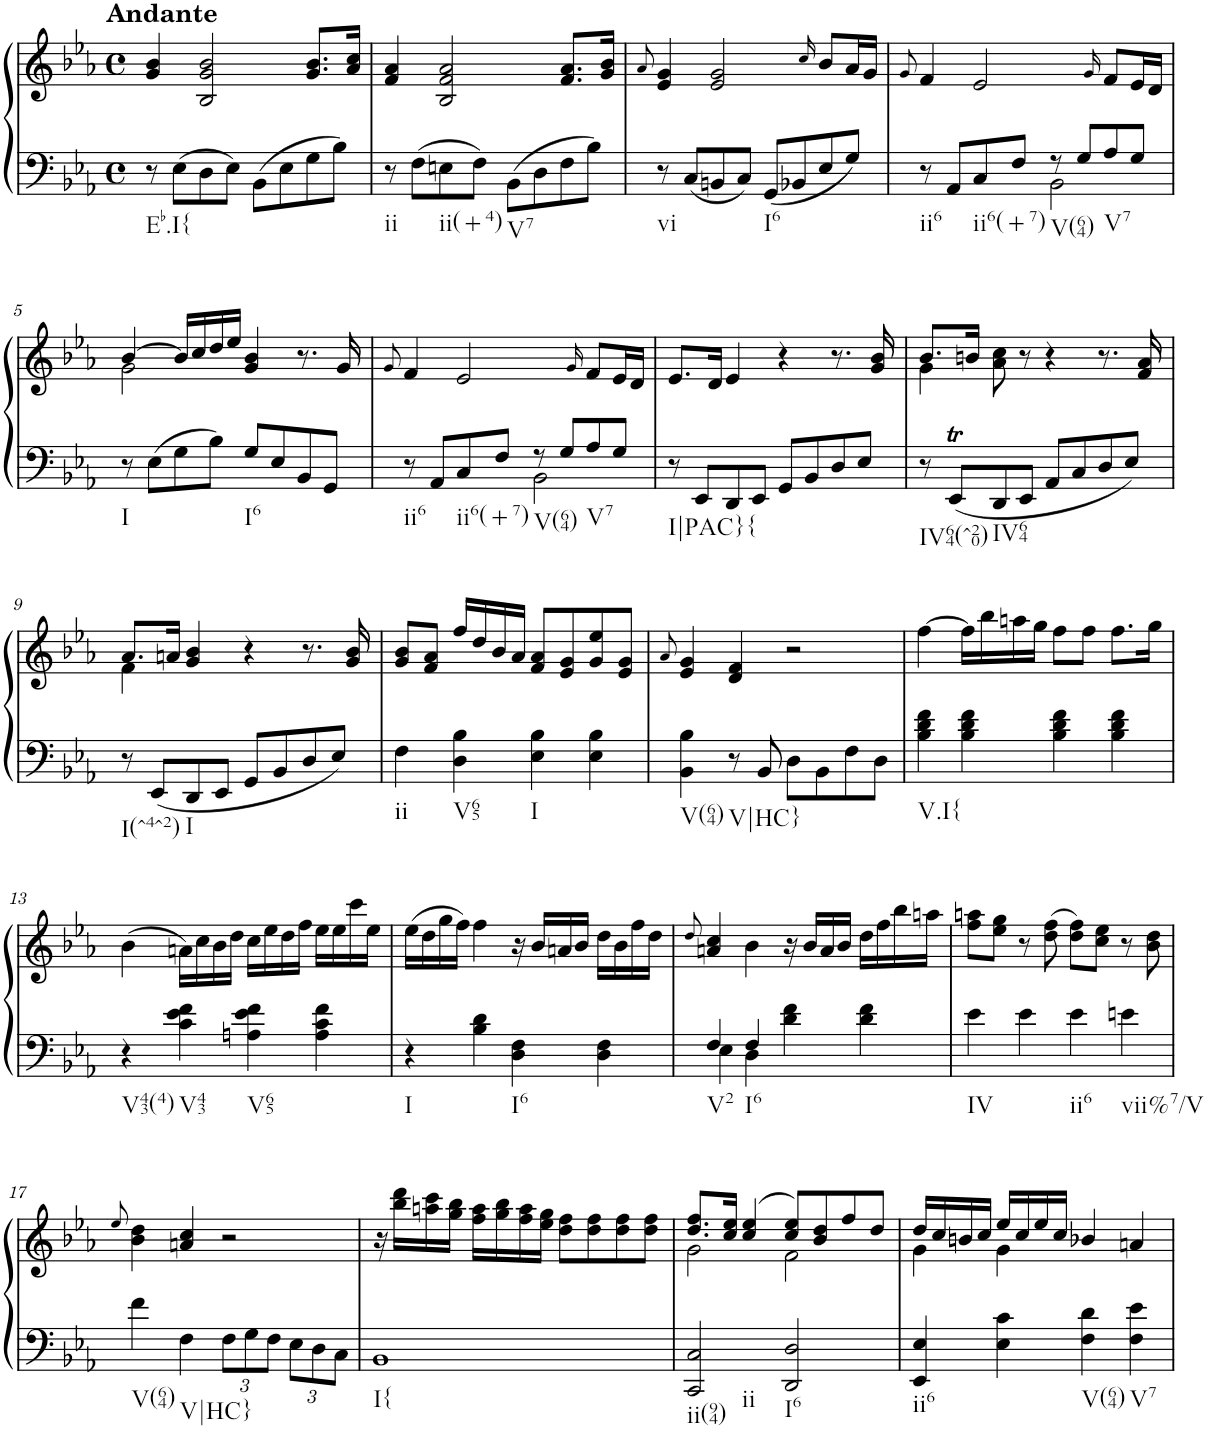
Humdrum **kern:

**kern	**kern
*part1	*part1
*staff2	*staff1
*I"Piano	*
*I'Pno.	*
*clefF4	*clefG2
*k[b-e-a-]	*k[b-e-a-]
*M4/4	*M4/4
*met(c)	*met(c)
=1	=1
!	!LO:TX:a:B:t=Andante
!LO:TX:b:t=Eb.I{	!
8r	4g/ 4b-/
8E-\L	.
8D\	2B-/ 2g/ 2b-/
8E-\J	.
8BB-\L	.
8E-\	.
8G\	8.g/ 8.b-/L
8B-\J	.
.	16a-/ 16cc/Jk
=2	=2
!LO:TX:b:t=ii	!
8r	4f/ 4a-/
8F\L	.
!LO:TX:b:t=ii(+4)	!
8En\	2B-/ 2f/ 2a-/
8F\J	.
!LO:TX:b:t=V7	!
8BB-\L	.
8D\	.
8F\	8.f/ 8.a-/L
8B-\J	.
.	16g/ 16b-/Jk
=3	=3
.	8qa-/
!LO:TX:b:t=vi	!
8r	4e-/ 4g/
8C/L	.
8BBn/	2e-/ 2g/
8C/J	.
!LO:TX:b:t=I6	!
8GG/L	.
8BB-X/	.
.	16qcc/
8E-/	8b-/L
8G/J	16a-/L
.	16g/JJ
=4	=4
.	8qg/
*^	*
!LO:TX:b:t=ii6	!	!
8r	2ryy	4f/
8AA-/L	.	.
!LO:TX:b:t=ii6(+7)	!	!
8C/	.	2e-/
8F/J	.	.
!LO:TX:b:t=V7	!	!
8r	2BB-\	.
8G/L	.	.
.	.	16qg/
!LO:TX:b:t=V(64)	!	!
8A-/	.	8f/L
8G/J	.	16e-/L
.	.	16d/JJ
*v	*v	*
!!LO:LB:g=z
=5	=5
*	*^
!LO:TX:b:t=I	!	!
8r	[4b-/	2g\
8E-\L	.	.
8G\	16b-/LL]	.
.	16cc/	.
8B-\J	16dd/	.
.	16ee-/JJ	.
!LO:TX:b:t=I6	!	!
8G/L	4g/ 4b-/	2ryy
8E-/	.	.
8BB-/	8.r	.
8GG/J	.	.
.	16g/	.
*	*v	*v
=6	=6
.	8qg/
*^	*
!LO:TX:b:t=ii6	!	!
8r	2ryy	4f/
8AA-/L	.	.
!LO:TX:b:t=ii6(+7)	!	!
8C/	.	2e-/
8F/J	.	.
!LO:TX:b:t=V7	!	!
8r	2BB-\	.
8G/L	.	.
.	.	16qg/
!LO:TX:b:t=V(64)	!	!
8A-/	.	8f/L
8G/J	.	16e-/L
.	.	16d/JJ
*v	*v	*
=7	=7
!LO:TX:b:t=I|PAC}{	!
8r	8.e-/L
8EE-/L	.
.	16d/Jk
8DD/	4e-/
8EE-/J	.
8GG/L	4r
8BB-/	.
8D/	8.r
8E-/J	.
.	16g/ 16b-/
=8	=8
*	*^
!LO:TX:b:t=IV64(^20)	!	!
8r	8.b-/L	4g\
8EE-T/L	.	.
.	16bn/Jk	.
!LO:TX:b:t=IV64	!	!
8DD/	8a-\ 8cc\	2.ryy
8EE-/J	8r	.
8AA-/L	4r	.
8C/	.	.
8D/	8.r	.
8E-/J	.	.
.	16f/ 16a-/	.
!!LO:LB:g=z	!!
=9	=9	=9
!LO:TX:b:t=I(^4^2)	!	!
8r	8.a-/L	4f\
8EE-/L	.	.
.	16an/Jk	.
!LO:TX:b:t=I	!	!
8DD/	4g/ 4b-/	2.ryy
8EE-/J	.	.
8GG/L	4r	.
8BB-/	.	.
8D/	8.r	.
8E-/J	.	.
.	16g/ 16b-/	.
*	*v	*v
=10	=10
!LO:TX:b:t=ii	!
4F\	8g/ 8b-/L
.	8f/ 8a-/J
!LO:TX:b:t=V65	!
4D\ 4B-\	16ff/LL
.	16dd/
.	16b-/
.	16a-/JJ
!LO:TX:b:t=I	!
4E-\ 4B-\	8f/ 8a-/L
.	8e-/ 8g/
4E-\ 4B-\	8g/ 8ee-/
.	8e-/ 8g/J
=11	=11
.	8qa-/
!LO:TX:b:t=V(64)	!
4BB-\ 4B-\	4e-/ 4g/
!LO:TX:b:t=V|HC}	!
8r	4d/ 4f/
8BB-/	.
8D\L	2r
8BB-\	.
8F\	.
8D\J	.
=12	=12
!LO:TX:b:t=V.I{	!
4B-\ 4d\ 4f\	[4ff\
4B-\ 4d\ 4f\	16ff\LL]
.	16bb-\
.	16aan\
.	16gg\JJ
4B-\ 4d\ 4f\	8ff\L
.	8ff\J
4B-\ 4d\ 4f\	8.ff\L
.	16gg\Jk
!!LO:LB:g=z
=13	=13
!LO:TX:b:t=V43(4)	!
4r	(4b-\
!LO:TX:b:t=V43	!
4c\ 4e-\ 4f\	16an\LL)
.	16cc\
.	16b-\
.	16dd\JJ
!LO:TX:b:t=V65	!
4An\ 4e-\ 4f\	16cc\LL
.	16ee-\
.	16dd\
.	16ff\JJ
4A\ 4c\ 4f\	16ee-\LL
.	16ee-\
.	16ccc\
.	16ee-\JJ
=14	=14
!LO:TX:b:t=I	!
4r	(16ee-\LL
.	16dd\
.	16gg\
.	16ff\JJ)
4B-\ 4d\	4ff\
!LO:TX:b:t=I6	!
4D\ 4F\	16r
.	16b-/LL
.	16an/
.	16b-/JJ
4D\ 4F\	16dd\LL
.	16b-\
.	16ff\
.	16dd\JJ
=15	=15
.	8qdd/
*^	*
!LO:TX:b:t=V2	!	!
4F/	4E-\	4an/ 4cc/
!LO:TX:b:t=I6	!	!
4F/	4D\	4b-\
4d\ 4f\	2ryy	16r
.	.	16b-/LL
.	.	16a/
.	.	16b-/JJ
4d\ 4f\	.	16dd\LL
.	.	16ff\
.	.	16bb-\
.	.	16aan\JJ
*v	*v	*
=16	=16
!LO:TX:b:t=IV	!
4e-\	8ff\ 8aan\L
.	8ee-\ 8gg\J
4e-\	8r
.	(8dd\ 8ff\
!LO:TX:b:t=ii6	!
4e-\	8dd\ 8ff\L)
.	8cc\ 8ee-\J
!LO:TX:b:t=vii%7/V	!
4en\	8r
.	8b-\ 8dd\
!!LO:LB:g=z
=17	=17
.	8qee-/
!LO:TX:b:t=V(64)	!
4f\	4b-\ 4dd\
!LO:TX:b:t=V|HC}	!
4F\	4an/ 4cc/
*Xbrackettup	*
12F\L	2r
12G\	.
12F\J	.
12E-\L	.
12D\	.
12C\J	.
=18	=18
!LO:TX:b:t=I{	!
1BB-	16r
.	16bb-\ 16ddd\LL
.	16aan\ 16ccc\
.	16gg\ 16bb-\JJ
.	16ff\ 16aa\LL
.	16gg\ 16bb-\
.	16ff\ 16aa\
.	16ee-\ 16gg\JJ
.	8dd\ 8ff\L
.	8dd\ 8ff\
.	8dd\ 8ff\
.	8dd\ 8ff\J
=19	=19
*	*^
!LO:TX:b:t=ii(94)	!	!
!LO:TX:b:t=ii	!	!
2CC/ 2C/	8.dd/ 8.ff/L	2g\
.	16cc/ 16ee-/Jk	.
.	(4cc/ 4ee-/	.
!LO:TX:b:t=I6	!	!
2DD/ 2D/	8cc/ 8ee-/L)	2f\
.	8b-/ 8dd/	.
.	8ff/	.
.	8dd/J	.
=20	=20	=20
!LO:TX:b:t=ii6	!	!
4EE-/ 4E-/	16dd/LL	4g\
.	16cc/	.
.	16bn/	.
.	16cc/JJ	.
4E-\ 4c\	16ee-/LL	4g\
.	16cc/	.
.	16ee-/	.
.	16cc/JJ	.
!LO:TX:b:t=V(64)	!	!
4F\ 4d\	4b-X/	2ryy
!LO:TX:b:t=V7	!	!
4F\ 4e-\	4an/	.
*	*v	*v
=	=
*-	*-
